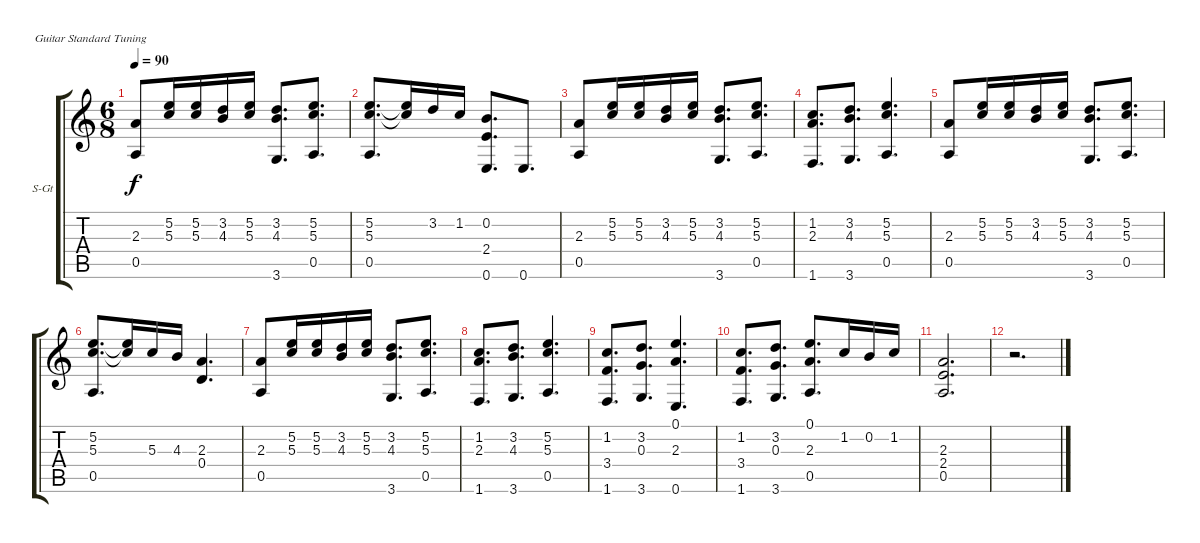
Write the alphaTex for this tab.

\bracketExtendMode groupsimilarinstruments
\firstSystemTrackNameOrientation horizontal
\otherSystemsTrackNameOrientation horizontal
\track ("Track 1" "S-Gt") {instrument acousticguitarsteel}
\staff {score tabs}
\tuning (E4 B3 G3 D3 A2 E2)
\ts (6 8)
\tempo 90
\clef g2
\ks c
(2.3 0.5).8{dy f} (5.2 5.3).16 (5.2 5.3).16 (3.2 4.3).16 (5.2 5.3).16 (3.2 4.3 3.6).8{d} (5.2 5.3 0.5).8{d} |
(5.2 5.3 0.5).8{d} (5.2{t} 5.3{t}).16 3.2.16 1.2.16 (0.2 2.4 0.6).8{d} 0.6.8{d} |
(2.3 0.5).8 (5.2 5.3).16 (5.2 5.3).16 (3.2 4.3).16 (5.2 5.3).16 (3.2 4.3 3.6).8{d} (5.2 5.3 0.5).8{d} |
(1.2 2.3 1.6).8{d} (3.2 4.3 3.6).8{d} (5.2 5.3 0.5).4{d} |
(2.3 0.5).8 (5.2 5.3).16 (5.2 5.3).16 (3.2 4.3).16 (5.2 5.3).16 (3.2 4.3 3.6).8{d} (5.2 5.3 0.5).8{d} |
(5.2 5.3 0.5).8{d} (5.2{t} 5.3{t}).16 5.3.16 4.3.16 (2.3 0.4).4{d} |
(2.3 0.5).8 (5.2 5.3).16 (5.2 5.3).16 (3.2 4.3).16 (5.2 5.3).16 (3.2 4.3 3.6).8{d} (5.2 5.3 0.5).8{d} |
(1.2 2.3 1.6).8{d} (3.2 4.3 3.6).8{d} (5.2 5.3 0.5).4{d} |
(1.2 3.4 1.6).8{d} (3.2 0.3 3.6).8{d} (0.1 2.3 0.6).4{d} |
(1.2 3.4 1.6).8{d} (3.2 0.3 3.6).8{d} (0.1 2.3 0.5).8{d} 1.2.16 0.2.16 1.2.16 |
(2.3 2.4 0.5).2{d} |
r.2{d}
